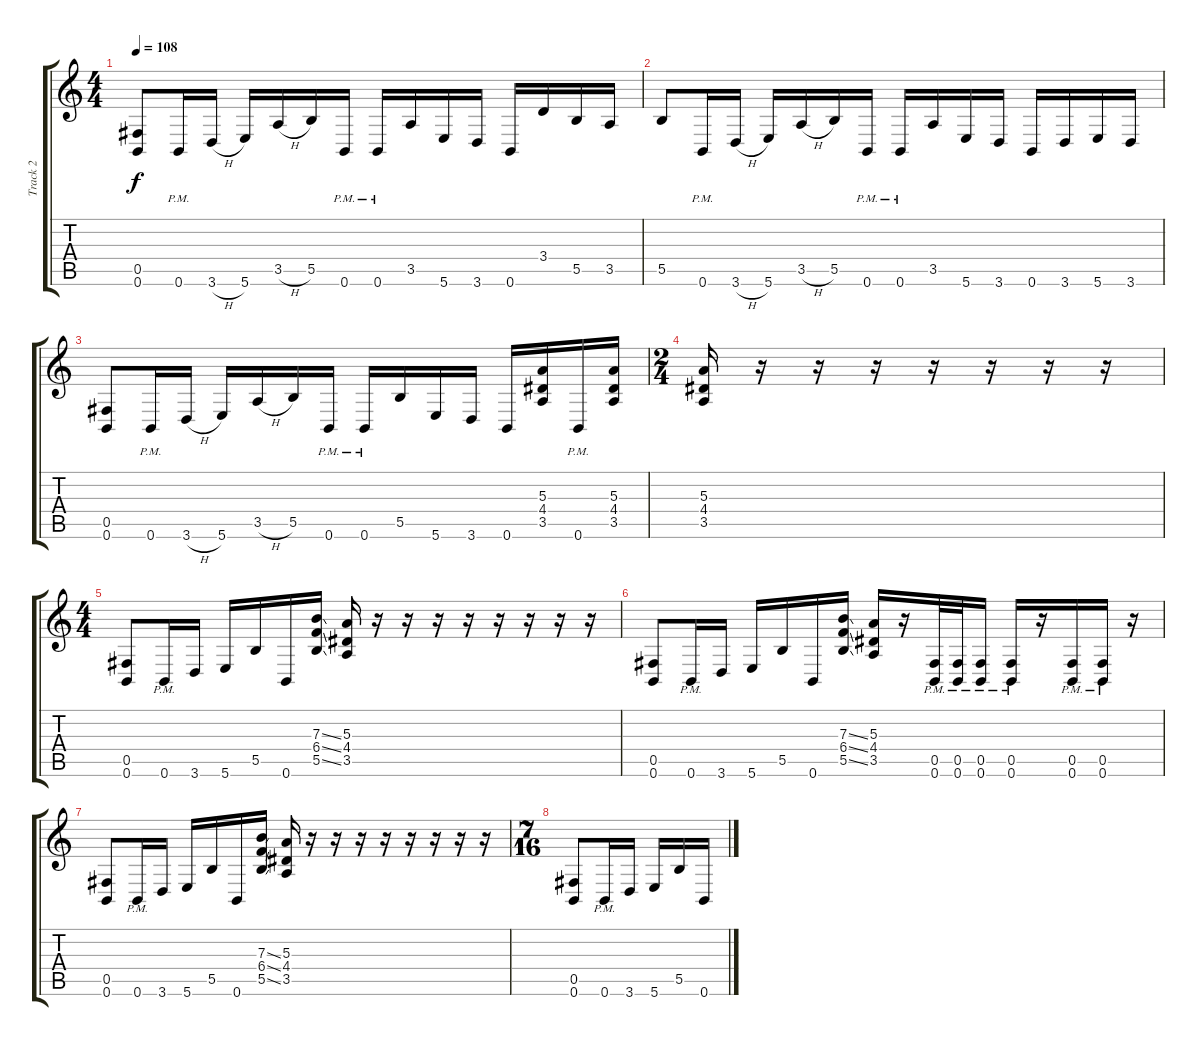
\track ("Track 2" "Track 2") {instrument distortionguitar}
\staff {score tabs}
\tuning (Db4 Ab3 E3 B2 Gb2 B1) {hide}
\ts (4 4)
\tempo 108
\clef g2
\ks c
(0.5 0.6).8{dy f} 0.6{pm}.16 3.6{h}.16 5.6.16 3.5{h}.16 5.5.16 0.6{pm}.16 0.6{pm}.16 3.5.16 5.6.16 3.6.16 0.6.16 3.4.16 5.5.16 3.5.16 |
5.5.8 0.6{pm}.16 3.6{h}.16 5.6.16 3.5{h}.16 5.5.16 0.6{pm}.16 0.6{pm}.16 3.5.16 5.6.16 3.6.16 0.6.16 3.6.16 5.6.16 3.6.16 |
(0.5 0.6).8 0.6{pm}.16 3.6{h}.16 5.6.16 3.5{h}.16 5.5.16 0.6{pm}.16 0.6{pm}.16 5.5.16 5.6.16 3.6.16 0.6.16 (5.3 4.4 3.5).16 0.6{pm}.16 (5.3 4.4 3.5).16 |
\ts (2 4)
(5.3 4.4 3.5).16 r.16 r.16 r.16 r.16 r.16 r.16 r.16 |
\ts (4 4)
(0.5 0.6).8 0.6{pm}.16 3.6.16 5.6.16 5.5.16 0.6.16 (7.3{ss} 6.4{ss} 5.5{ss}).16 (5.3 4.4 3.5).16 r.16 r.16 r.16 r.16 r.16 r.16 r.16 r.16 |
(0.5 0.6).8 0.6{pm}.16 3.6.16 5.6.16 5.5.16 0.6.16 (7.3{ss} 6.4{ss} 5.5{ss}).16 (5.3 4.4 3.5).16 r.16 (0.5{pm} 0.6{pm}).32 (0.5{pm} 0.6{pm}).32 (0.5{pm} 0.6{pm}).16 (0.5{pm} 0.6{pm}).16 r.16 (0.5{pm} 0.6{pm}).16 (0.5{pm} 0.6{pm}).16 r.16 |
(0.5 0.6).8 0.6{pm}.16 3.6.16 5.6.16 5.5.16 0.6.16 (7.3{ss} 6.4{ss} 5.5{ss}).16 (5.3 4.4 3.5).16 r.16 r.16 r.16 r.16 r.16 r.16 r.16 r.16 |
\ts (7 16)
(0.5 0.6).8 0.6{pm}.16 3.6.16 5.6.16 5.5.16 0.6.16
